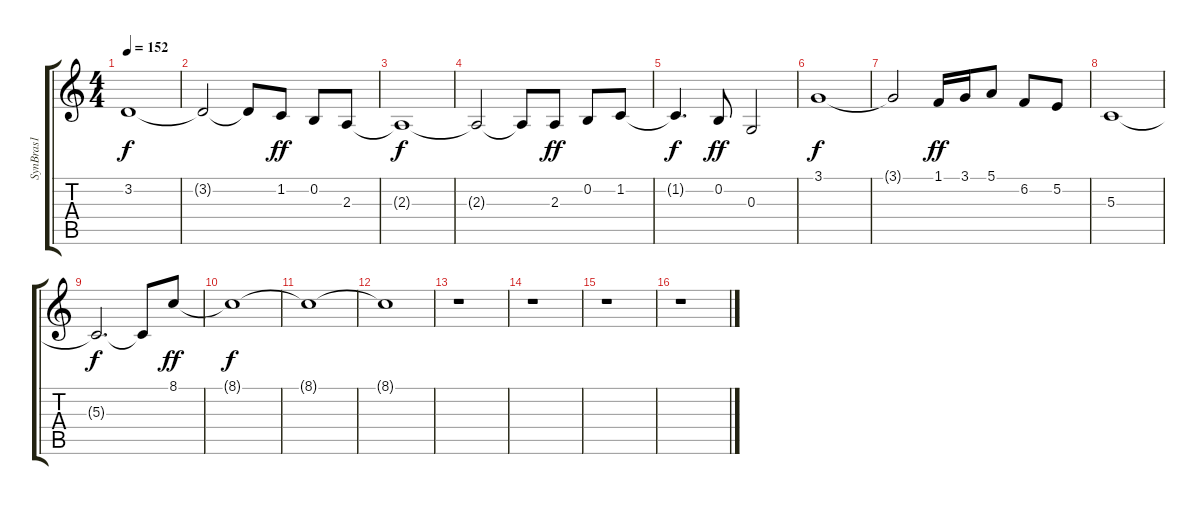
\track ("SynBras1" "SynBras1") {instrument synthbrass1}
\staff {score tabs}
\tuning (E4 B3 G3 D3 A2 E2) {hide}
\ts (4 4)
\tempo 152
\clef g2
\ks c
3.2{t}.1{dy f} |
3.2{t}.2 3.2{t}.8 1.2.8{dy ff} 0.2.8 2.3.8 |
2.3{t}.1{dy f} |
2.3{t}.2 2.3{t}.8 2.3.8{dy ff} 0.2.8 1.2.8 |
1.2{t}.4{d dy f} 0.2.8{dy ff} 0.3.2 |
3.1.1{dy f} |
3.1{t}.2 1.1.16{dy ff} 3.1.16 5.1.8 6.2.8 5.2.8 |
5.3.1 |
5.3{t}.2{d dy f} 5.3{t}.8 8.1.8{dy ff} |
8.1{t}.1{dy f} |
8.1{t}.1 |
8.1{t}.1 |
r.1 |
r.1 |
r.1 |
r.1
